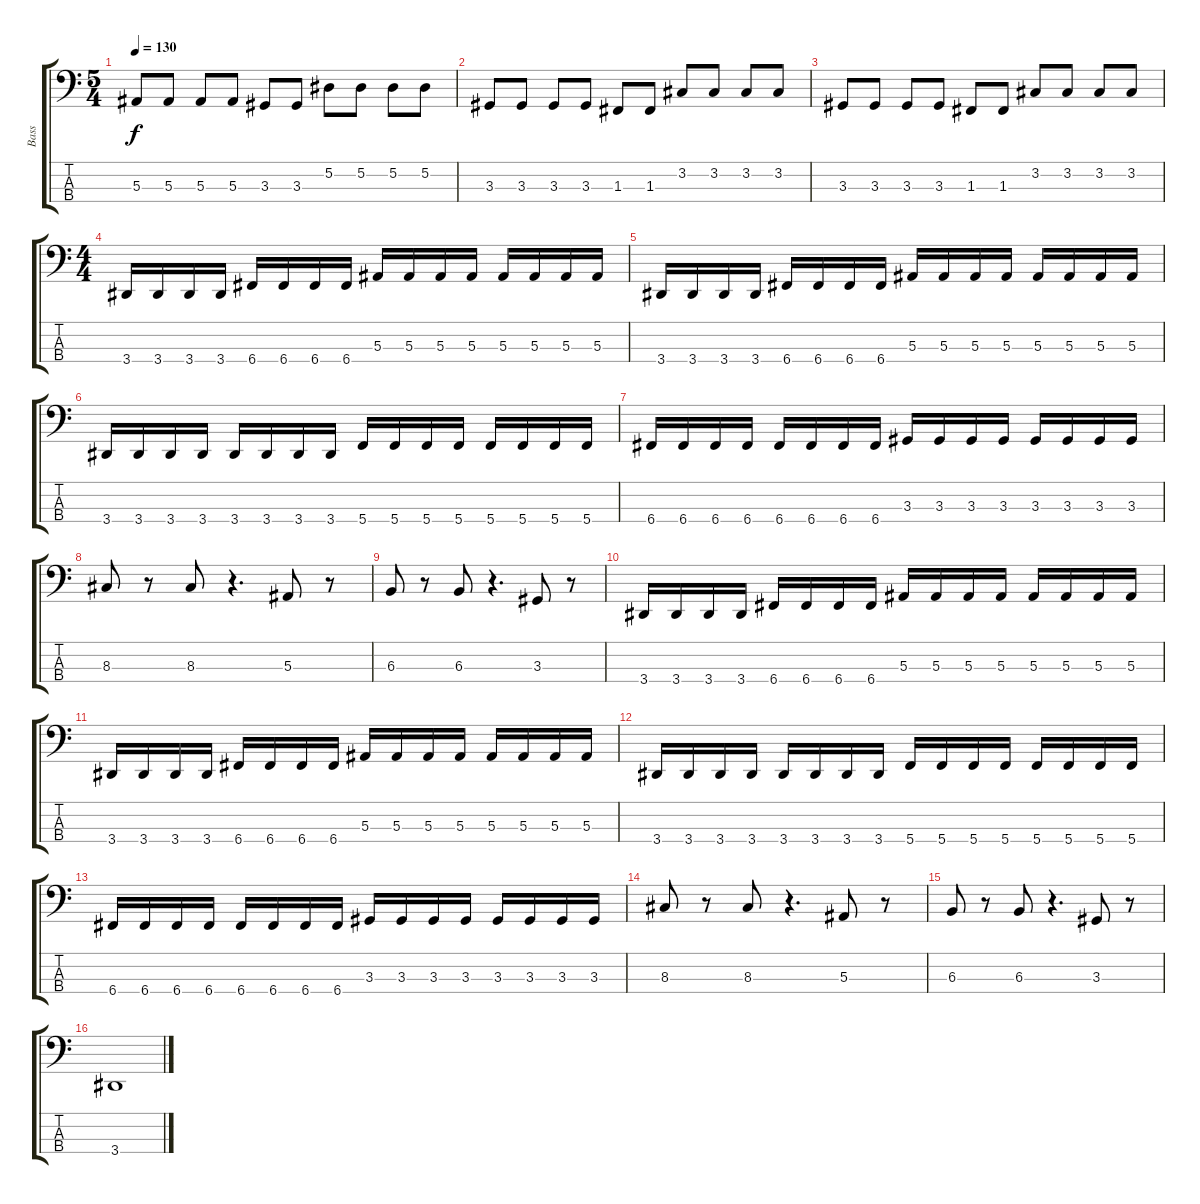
\track ("Bass" "Bass") {instrument electricbassfinger}
\staff {score tabs}
\tuning (Eb2 Bb1 F1 C1) {hide}
\ts (5 4)
\tempo 130
\clef f4
\ks c
5.3.8{dy f} 5.3.8 5.3.8 5.3.8 3.3.8 3.3.8 5.2.8 5.2.8 5.2.8 5.2.8 |
3.3.8 3.3.8 3.3.8 3.3.8 1.3.8 1.3.8 3.2.8 3.2.8 3.2.8 3.2.8 |
3.3.8 3.3.8 3.3.8 3.3.8 1.3.8 1.3.8 3.2.8 3.2.8 3.2.8 3.2.8 |
\ts (4 4)
3.4.16 3.4.16 3.4.16 3.4.16 6.4.16 6.4.16 6.4.16 6.4.16 5.3.16 5.3.16 5.3.16 5.3.16 5.3.16 5.3.16 5.3.16 5.3.16 |
3.4.16 3.4.16 3.4.16 3.4.16 6.4.16 6.4.16 6.4.16 6.4.16 5.3.16 5.3.16 5.3.16 5.3.16 5.3.16 5.3.16 5.3.16 5.3.16 |
3.4.16 3.4.16 3.4.16 3.4.16 3.4.16 3.4.16 3.4.16 3.4.16 5.4.16 5.4.16 5.4.16 5.4.16 5.4.16 5.4.16 5.4.16 5.4.16 |
6.4.16 6.4.16 6.4.16 6.4.16 6.4.16 6.4.16 6.4.16 6.4.16 3.3.16 3.3.16 3.3.16 3.3.16 3.3.16 3.3.16 3.3.16 3.3.16 |
8.3.8 r.8 8.3.8 r.4{d} 5.3.8 r.8 |
6.3.8 r.8 6.3.8 r.4{d} 3.3.8 r.8 |
3.4.16 3.4.16 3.4.16 3.4.16 6.4.16 6.4.16 6.4.16 6.4.16 5.3.16 5.3.16 5.3.16 5.3.16 5.3.16 5.3.16 5.3.16 5.3.16 |
3.4.16 3.4.16 3.4.16 3.4.16 6.4.16 6.4.16 6.4.16 6.4.16 5.3.16 5.3.16 5.3.16 5.3.16 5.3.16 5.3.16 5.3.16 5.3.16 |
3.4.16 3.4.16 3.4.16 3.4.16 3.4.16 3.4.16 3.4.16 3.4.16 5.4.16 5.4.16 5.4.16 5.4.16 5.4.16 5.4.16 5.4.16 5.4.16 |
6.4.16 6.4.16 6.4.16 6.4.16 6.4.16 6.4.16 6.4.16 6.4.16 3.3.16 3.3.16 3.3.16 3.3.16 3.3.16 3.3.16 3.3.16 3.3.16 |
8.3.8 r.8 8.3.8 r.4{d} 5.3.8 r.8 |
6.3.8 r.8 6.3.8 r.4{d} 3.3.8 r.8 |
3.4.1
